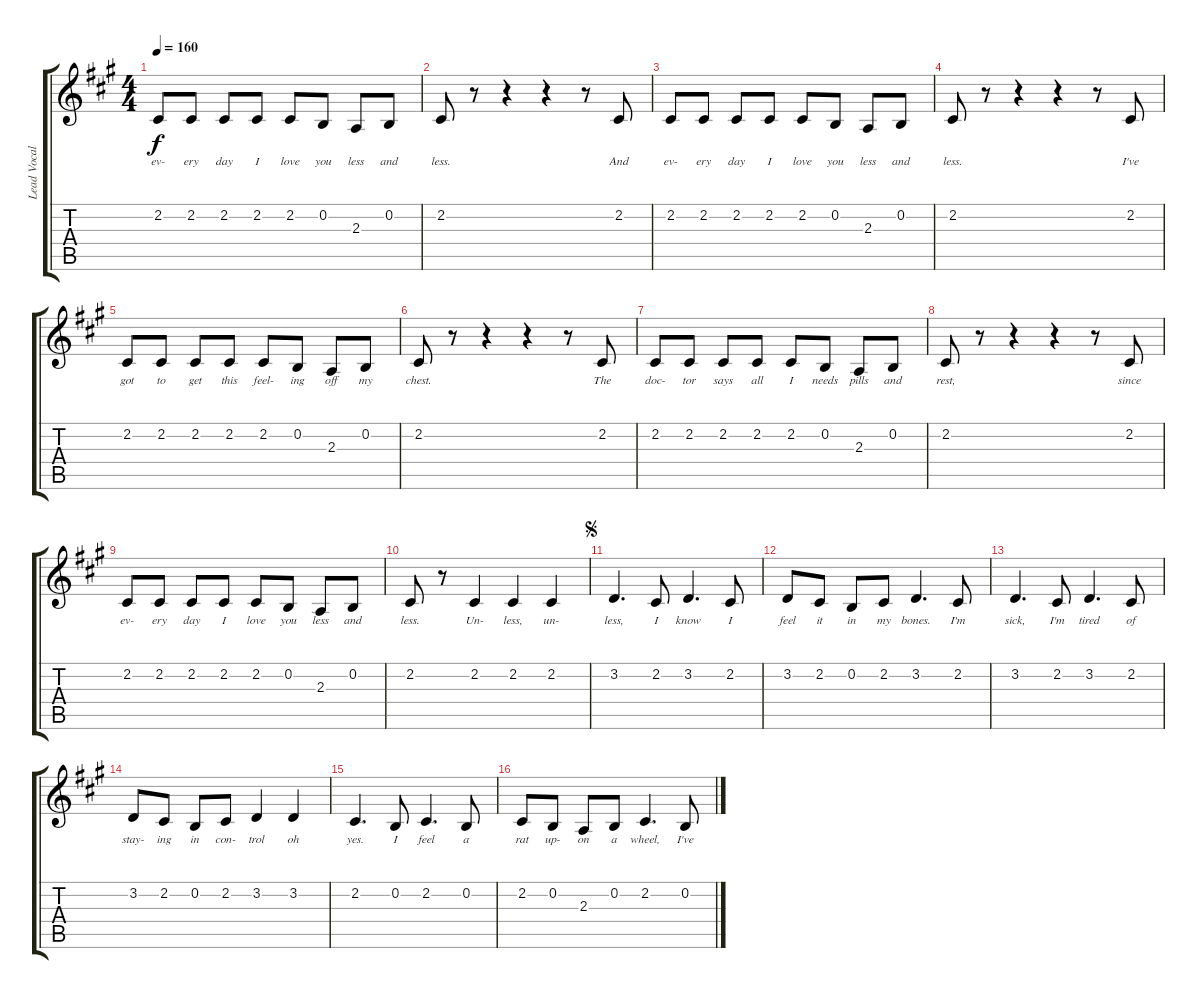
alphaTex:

\track ("Lead Vocals" "Lead Vocal") {instrument altosax}
\staff {score tabs}
\tuning (E4 B3 G3 D3 A2 E2) {hide}
\ts (4 4)
\tempo 160
\clef g2
\ks a
2.2.8{lyrics (0 "ev-") lyrics (1 "") lyrics (2 "") lyrics (3 "") lyrics (4 "") dy f} 2.2.8{lyrics (0 "ery") lyrics (1 "") lyrics (2 "") lyrics (3 "") lyrics (4 "")} 2.2.8{lyrics (0 "day") lyrics (1 "") lyrics (2 "") lyrics (3 "") lyrics (4 "")} 2.2.8{lyrics (0 "I") lyrics (1 "") lyrics (2 "") lyrics (3 "") lyrics (4 "")} 2.2.8{lyrics (0 "love") lyrics (1 "") lyrics (2 "") lyrics (3 "") lyrics (4 "")} 0.2.8{lyrics (0 "you") lyrics (1 "") lyrics (2 "") lyrics (3 "") lyrics (4 "")} 2.3.8{lyrics (0 "less") lyrics (1 "") lyrics (2 "") lyrics (3 "") lyrics (4 "")} 0.2.8{lyrics (0 "and") lyrics (1 "") lyrics (2 "") lyrics (3 "") lyrics (4 "")} |
2.2.8{lyrics (0 "less.") lyrics (1 "") lyrics (2 "") lyrics (3 "") lyrics (4 "")} r.8 r.4 r.4 r.8 2.2.8{lyrics (0 "And") lyrics (1 "") lyrics (2 "") lyrics (3 "") lyrics (4 "")} |
2.2.8{lyrics (0 "ev-") lyrics (1 "") lyrics (2 "") lyrics (3 "") lyrics (4 "")} 2.2.8{lyrics (0 "ery") lyrics (1 "") lyrics (2 "") lyrics (3 "") lyrics (4 "")} 2.2.8{lyrics (0 "day") lyrics (1 "") lyrics (2 "") lyrics (3 "") lyrics (4 "")} 2.2.8{lyrics (0 "I") lyrics (1 "") lyrics (2 "") lyrics (3 "") lyrics (4 "")} 2.2.8{lyrics (0 "love") lyrics (1 "") lyrics (2 "") lyrics (3 "") lyrics (4 "")} 0.2.8{lyrics (0 "you") lyrics (1 "") lyrics (2 "") lyrics (3 "") lyrics (4 "")} 2.3.8{lyrics (0 "less") lyrics (1 "") lyrics (2 "") lyrics (3 "") lyrics (4 "")} 0.2.8{lyrics (0 "and") lyrics (1 "") lyrics (2 "") lyrics (3 "") lyrics (4 "")} |
2.2.8{lyrics (0 "less.") lyrics (1 "") lyrics (2 "") lyrics (3 "") lyrics (4 "")} r.8 r.4 r.4 r.8 2.2.8{lyrics (0 "I've") lyrics (1 "") lyrics (2 "") lyrics (3 "") lyrics (4 "")} |
2.2.8{lyrics (0 "got") lyrics (1 "") lyrics (2 "") lyrics (3 "") lyrics (4 "")} 2.2.8{lyrics (0 "to") lyrics (1 "") lyrics (2 "") lyrics (3 "") lyrics (4 "")} 2.2.8{lyrics (0 "get") lyrics (1 "") lyrics (2 "") lyrics (3 "") lyrics (4 "")} 2.2.8{lyrics (0 "this") lyrics (1 "") lyrics (2 "") lyrics (3 "") lyrics (4 "")} 2.2.8{lyrics (0 "feel-") lyrics (1 "") lyrics (2 "") lyrics (3 "") lyrics (4 "")} 0.2.8{lyrics (0 "ing") lyrics (1 "") lyrics (2 "") lyrics (3 "") lyrics (4 "")} 2.3.8{lyrics (0 "off") lyrics (1 "") lyrics (2 "") lyrics (3 "") lyrics (4 "")} 0.2.8{lyrics (0 "my") lyrics (1 "") lyrics (2 "") lyrics (3 "") lyrics (4 "")} |
2.2.8{lyrics (0 "chest.") lyrics (1 "") lyrics (2 "") lyrics (3 "") lyrics (4 "")} r.8 r.4 r.4 r.8 2.2.8{lyrics (0 "The") lyrics (1 "") lyrics (2 "") lyrics (3 "") lyrics (4 "")} |
2.2.8{lyrics (0 "doc-") lyrics (1 "") lyrics (2 "") lyrics (3 "") lyrics (4 "")} 2.2.8{lyrics (0 "tor") lyrics (1 "") lyrics (2 "") lyrics (3 "") lyrics (4 "")} 2.2.8{lyrics (0 "says") lyrics (1 "") lyrics (2 "") lyrics (3 "") lyrics (4 "")} 2.2.8{lyrics (0 "all") lyrics (1 "") lyrics (2 "") lyrics (3 "") lyrics (4 "")} 2.2.8{lyrics (0 "I") lyrics (1 "") lyrics (2 "") lyrics (3 "") lyrics (4 "")} 0.2.8{lyrics (0 "needs") lyrics (1 "") lyrics (2 "") lyrics (3 "") lyrics (4 "")} 2.3.8{lyrics (0 "pills") lyrics (1 "") lyrics (2 "") lyrics (3 "") lyrics (4 "")} 0.2.8{lyrics (0 "and") lyrics (1 "") lyrics (2 "") lyrics (3 "") lyrics (4 "")} |
2.2.8{lyrics (0 "rest,") lyrics (1 "") lyrics (2 "") lyrics (3 "") lyrics (4 "")} r.8 r.4 r.4 r.8 2.2.8{lyrics (0 "since") lyrics (1 "") lyrics (2 "") lyrics (3 "") lyrics (4 "")} |
2.2.8{lyrics (0 "ev-") lyrics (1 "") lyrics (2 "") lyrics (3 "") lyrics (4 "")} 2.2.8{lyrics (0 "ery") lyrics (1 "") lyrics (2 "") lyrics (3 "") lyrics (4 "")} 2.2.8{lyrics (0 "day") lyrics (1 "") lyrics (2 "") lyrics (3 "") lyrics (4 "")} 2.2.8{lyrics (0 "I") lyrics (1 "") lyrics (2 "") lyrics (3 "") lyrics (4 "")} 2.2.8{lyrics (0 "love") lyrics (1 "") lyrics (2 "") lyrics (3 "") lyrics (4 "")} 0.2.8{lyrics (0 "you") lyrics (1 "") lyrics (2 "") lyrics (3 "") lyrics (4 "")} 2.3.8{lyrics (0 "less") lyrics (1 "") lyrics (2 "") lyrics (3 "") lyrics (4 "")} 0.2.8{lyrics (0 "and") lyrics (1 "") lyrics (2 "") lyrics (3 "") lyrics (4 "")} |
2.2.8{lyrics (0 "less.") lyrics (1 "") lyrics (2 "") lyrics (3 "") lyrics (4 "")} r.8 2.2.4{lyrics (0 "Un-") lyrics (1 "") lyrics (2 "") lyrics (3 "") lyrics (4 "")} 2.2.4{lyrics (0 "less,") lyrics (1 "") lyrics (2 "") lyrics (3 "") lyrics (4 "")} 2.2.4{lyrics (0 "un-") lyrics (1 "") lyrics (2 "") lyrics (3 "") lyrics (4 "")} |
\jump segno
3.2.4{d lyrics (0 "less,") lyrics (1 "") lyrics (2 "") lyrics (3 "") lyrics (4 "")} 2.2.8{lyrics (0 "I") lyrics (1 "") lyrics (2 "") lyrics (3 "") lyrics (4 "")} 3.2.4{d lyrics (0 "know") lyrics (1 "") lyrics (2 "") lyrics (3 "") lyrics (4 "")} 2.2.8{lyrics (0 "I") lyrics (1 "") lyrics (2 "") lyrics (3 "") lyrics (4 "")} |
3.2.8{lyrics (0 "feel") lyrics (1 "") lyrics (2 "") lyrics (3 "") lyrics (4 "")} 2.2.8{lyrics (0 "it") lyrics (1 "") lyrics (2 "") lyrics (3 "") lyrics (4 "")} 0.2.8{lyrics (0 "in") lyrics (1 "") lyrics (2 "") lyrics (3 "") lyrics (4 "")} 2.2.8{lyrics (0 "my") lyrics (1 "") lyrics (2 "") lyrics (3 "") lyrics (4 "")} 3.2.4{d lyrics (0 "bones.") lyrics (1 "") lyrics (2 "") lyrics (3 "") lyrics (4 "")} 2.2.8{lyrics (0 "I'm") lyrics (1 "") lyrics (2 "") lyrics (3 "") lyrics (4 "")} |
3.2.4{d lyrics (0 "sick,") lyrics (1 "") lyrics (2 "") lyrics (3 "") lyrics (4 "")} 2.2.8{lyrics (0 "I'm") lyrics (1 "") lyrics (2 "") lyrics (3 "") lyrics (4 "")} 3.2.4{d lyrics (0 "tired") lyrics (1 "") lyrics (2 "") lyrics (3 "") lyrics (4 "")} 2.2.8{lyrics (0 "of") lyrics (1 "") lyrics (2 "") lyrics (3 "") lyrics (4 "")} |
3.2.8{lyrics (0 "stay-") lyrics (1 "") lyrics (2 "") lyrics (3 "") lyrics (4 "")} 2.2.8{lyrics (0 "ing") lyrics (1 "") lyrics (2 "") lyrics (3 "") lyrics (4 "")} 0.2.8{lyrics (0 "in") lyrics (1 "") lyrics (2 "") lyrics (3 "") lyrics (4 "")} 2.2.8{lyrics (0 "con-") lyrics (1 "") lyrics (2 "") lyrics (3 "") lyrics (4 "")} 3.2.4{lyrics (0 "trol") lyrics (1 "") lyrics (2 "") lyrics (3 "") lyrics (4 "")} 3.2.4{lyrics (0 "oh") lyrics (1 "") lyrics (2 "") lyrics (3 "") lyrics (4 "")} |
2.2.4{d lyrics (0 "yes.") lyrics (1 "") lyrics (2 "") lyrics (3 "") lyrics (4 "")} 0.2.8{lyrics (0 "I") lyrics (1 "") lyrics (2 "") lyrics (3 "") lyrics (4 "")} 2.2.4{d lyrics (0 "feel") lyrics (1 "") lyrics (2 "") lyrics (3 "") lyrics (4 "")} 0.2.8{lyrics (0 "a") lyrics (1 "") lyrics (2 "") lyrics (3 "") lyrics (4 "")} |
2.2.8{lyrics (0 "rat") lyrics (1 "") lyrics (2 "") lyrics (3 "") lyrics (4 "")} 0.2.8{lyrics (0 "up-") lyrics (1 "") lyrics (2 "") lyrics (3 "") lyrics (4 "")} 2.3.8{lyrics (0 "on") lyrics (1 "") lyrics (2 "") lyrics (3 "") lyrics (4 "")} 0.2.8{lyrics (0 "a") lyrics (1 "") lyrics (2 "") lyrics (3 "") lyrics (4 "")} 2.2.4{d lyrics (0 "wheel,") lyrics (1 "") lyrics (2 "") lyrics (3 "") lyrics (4 "")} 0.2.8{lyrics (0 "I've") lyrics (1 "") lyrics (2 "") lyrics (3 "") lyrics (4 "")}
